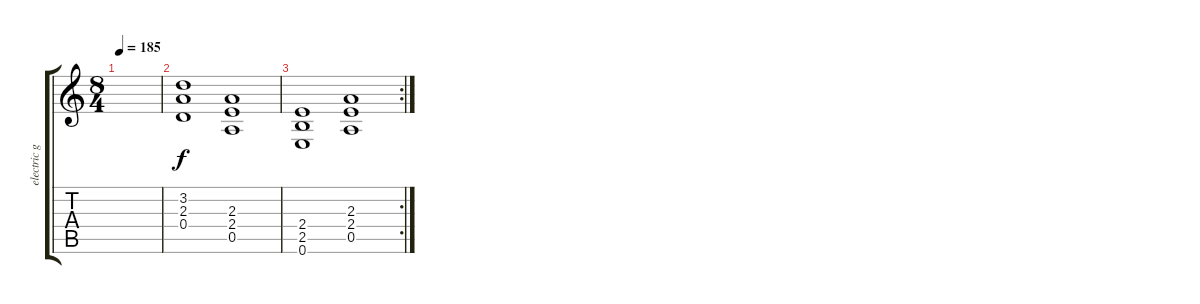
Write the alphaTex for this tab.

\track ("electric guit.1" "electric g") {instrument overdrivenguitar}
\staff {score tabs}
\tuning (E4 B3 G3 D3 A2 E2) {hide}
\ts (8 4)
\tempo 185
\clef g2
\ks c
|
(3.2 2.3 0.4).1 (2.3 2.4 0.5).1 |
\rc 2
(2.4 2.5 0.6).1 (2.3 2.4 0.5).1
